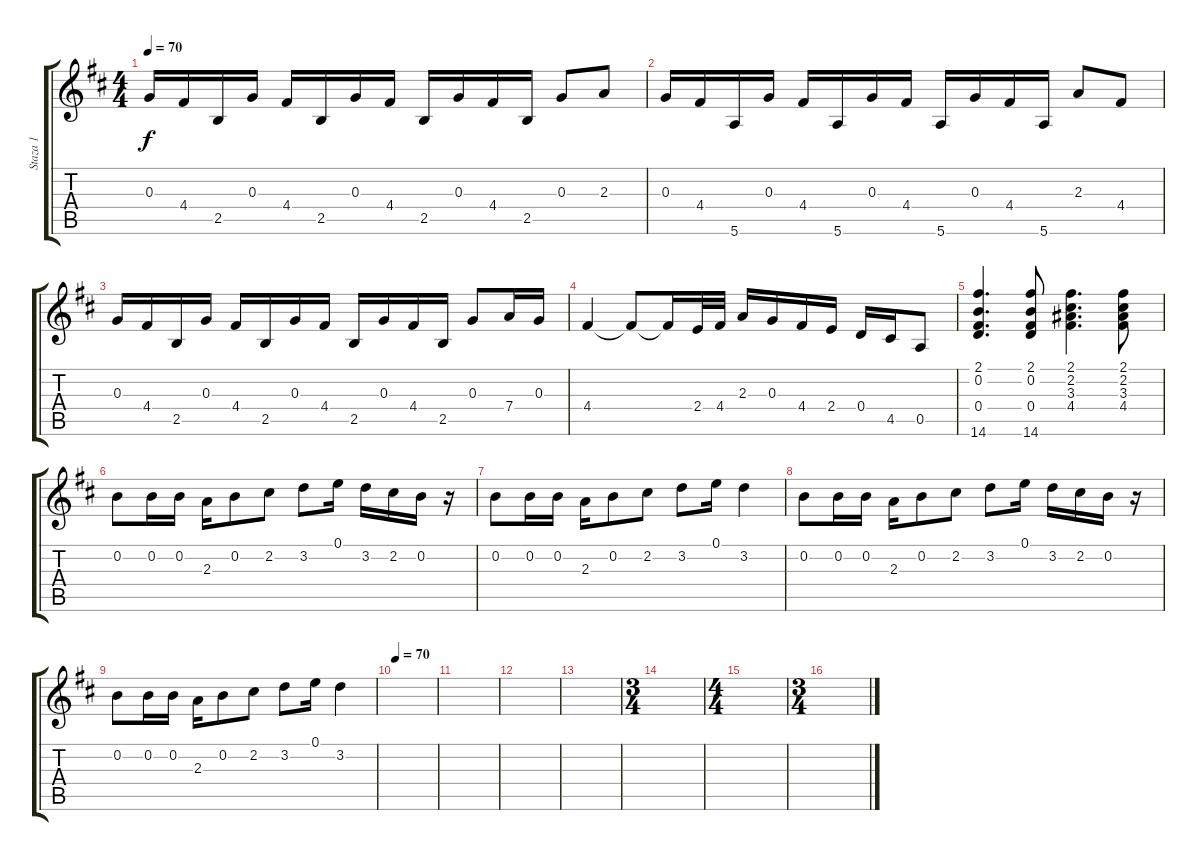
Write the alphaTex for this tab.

\track ("Staza 1" "Staza 1") {instrument acousticguitarsteel}
\staff {score tabs}
\tuning (E4 B3 G3 D3 A2 E2) {hide}
\ts (4 4)
\tempo 70
\clef g2
\ks bminor
0.3.16{dy f} 4.4.16 2.5.16 0.3.16 4.4.16 2.5.16 0.3.16 4.4.16 2.5.16 0.3.16 4.4.16 2.5.16 0.3.8 2.3.8 |
0.3.16 4.4.16 5.6.16 0.3.16 4.4.16 5.6.16 0.3.16 4.4.16 5.6.16 0.3.16 4.4.16 5.6.16 2.3.8 4.4.8 |
0.3.16 4.4.16 2.5.16 0.3.16 4.4.16 2.5.16 0.3.16 4.4.16 2.5.16 0.3.16 4.4.16 2.5.16 0.3.8 7.4.16 0.3.16 |
4.4.4 4.4{t}.8 4.4{t}.16 2.4.32 4.4.32 2.3.16 0.3.16 4.4.16 2.4.16 0.4.16 4.5.16 0.5.8 |
(2.1 0.2 0.4 14.6).4{d} (2.1 0.2 0.4 14.6).8 (2.1 2.2 3.3 4.4).4{d} (2.1 2.2 3.3 4.4).8 |
0.2.8 0.2.16 0.2.16 2.3.16 0.2.8 2.2.8 3.2.8 0.1.16 3.2.16 2.2.16 0.2.16 r.16 |
0.2.8 0.2.16 0.2.16 2.3.16 0.2.8 2.2.8 3.2.8 0.1.16 3.2.4 |
0.2.8 0.2.16 0.2.16 2.3.16 0.2.8 2.2.8 3.2.8 0.1.16 3.2.16 2.2.16 0.2.16 r.16 |
0.2.8 0.2.16 0.2.16 2.3.16 0.2.8 2.2.8 3.2.8 0.1.16 3.2.4 |
\tempo 70
|
|
|
|
\ts (3 4)
|
\ts (4 4)
|
\ts (3 4)
